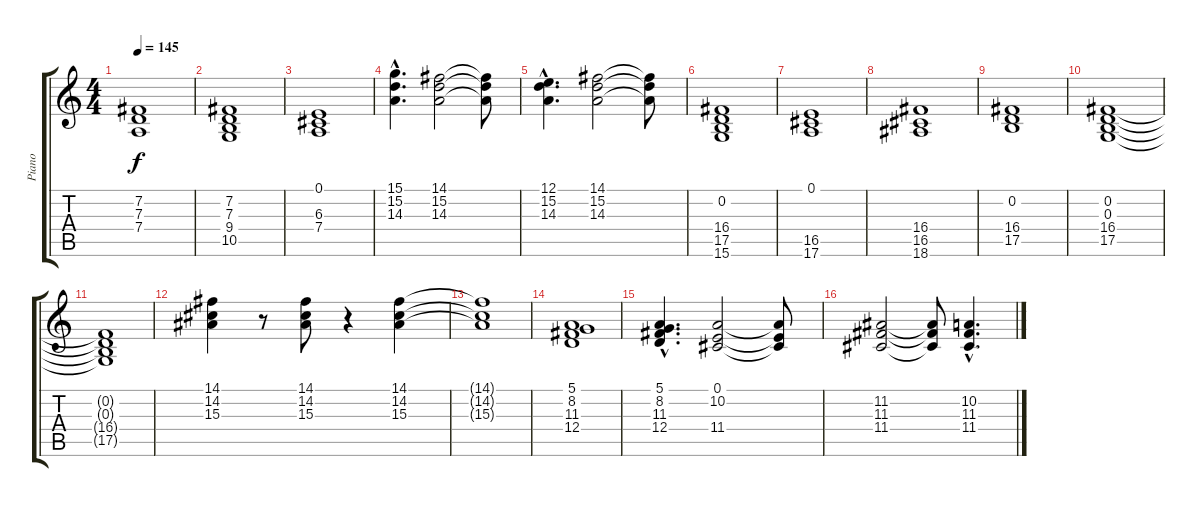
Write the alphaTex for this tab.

\track ("Piano" "Piano") {instrument acousticgrandpiano}
\staff {score tabs}
\tuning (E4 B3 G3 D3 A2 E2) {hide}
\ts (4 4)
\tempo 145
\clef g2
\ks c
(7.2 7.3 7.4).1{dy f} |
(7.2 7.3 9.4 10.5).1 |
(0.1 6.3 7.4).1 |
(15.1{hac} 15.2{hac} 14.3{hac}).4{d} (14.1 15.2 14.3).2 (14.1{t} 15.2{t} 14.3{t}).8 |
(12.1{hac} 15.2{hac} 14.3{hac}).4{d} (14.1 15.2 14.3).2 (14.1{t} 15.2{t} 14.3{t}).8 |
(0.2 16.4 17.5 15.6).1 |
(0.1 16.5 17.6).1 |
(16.4 16.5 18.6).1 |
(0.2 16.4 17.5).1 |
(0.2 0.3 16.4 17.5).1 |
(0.2{t} 0.3{t} 16.4{t} 17.5{t}).1 |
(14.1 14.2 15.3).4 r.8 (14.1 14.2 15.3).8 r.4 (14.1 14.2 15.3).4 |
(14.1{t} 14.2{t} 15.3{t}).1 |
(5.1 8.2 11.3 12.4).1 |
(5.1{hac} 8.2{hac} 11.3{hac} 12.4{hac}).4{d} (0.1 10.2 11.4).2 (0.1{t} 10.2{t} 11.4{t}).8 |
(11.2 11.3 11.4).2 (11.2{t} 11.3{t} 11.4{t}).8 (10.2{hac} 11.3{hac} 11.4{hac}).4{d}
